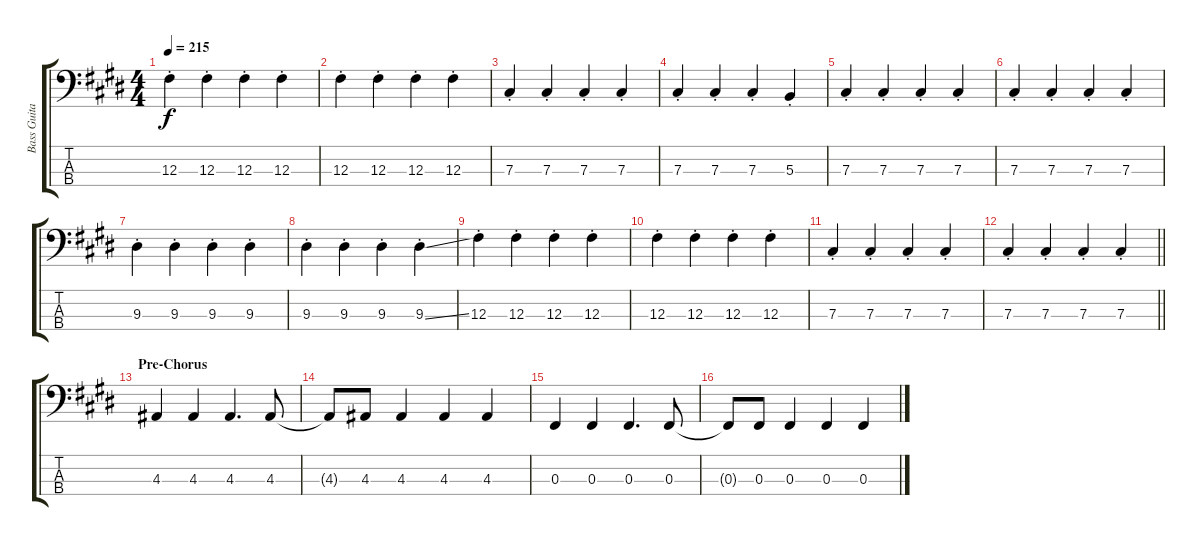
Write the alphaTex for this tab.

\track ("Bass Guitar" "Bass Guita") {instrument electricbasspick}
\staff {score tabs}
\tuning (E2 B1 Gb1 Db1) {hide}
\ts (4 4)
\tempo 215
\clef f4
\ks e
12.3{st}.4{dy f} 12.3{st}.4 12.3{st}.4 12.3{st}.4 |
12.3{st}.4 12.3{st}.4 12.3{st}.4 12.3{st}.4 |
7.3{st}.4 7.3{st}.4 7.3{st}.4 7.3{st}.4 |
7.3{st}.4 7.3{st}.4 7.3{st}.4 5.3{st}.4 |
7.3{st}.4 7.3{st}.4 7.3{st}.4 7.3{st}.4 |
7.3{st}.4 7.3{st}.4 7.3{st}.4 7.3{st}.4 |
9.3{st}.4 9.3{st}.4 9.3{st}.4 9.3{st}.4 |
9.3{st}.4 9.3{st}.4 9.3{st}.4 9.3{ss st}.4 |
12.3{st}.4 12.3{st}.4 12.3{st}.4 12.3{st}.4 |
12.3{st}.4 12.3{st}.4 12.3{st}.4 12.3{st}.4 |
7.3{st}.4 7.3{st}.4 7.3{st}.4 7.3{st}.4 |
\barLineRight lightlight
7.3{st}.4 7.3{st}.4 7.3{st}.4 7.3{st}.4 |
\section ("" "Pre-Chorus")
4.3.4 4.3.4 4.3.4{d} 4.3.8 |
4.3{t}.8 4.3.8 4.3.4 4.3.4 4.3.4 |
0.3.4 0.3.4 0.3.4{d} 0.3.8 |
0.3{t}.8 0.3.8 0.3.4 0.3.4 0.3.4
